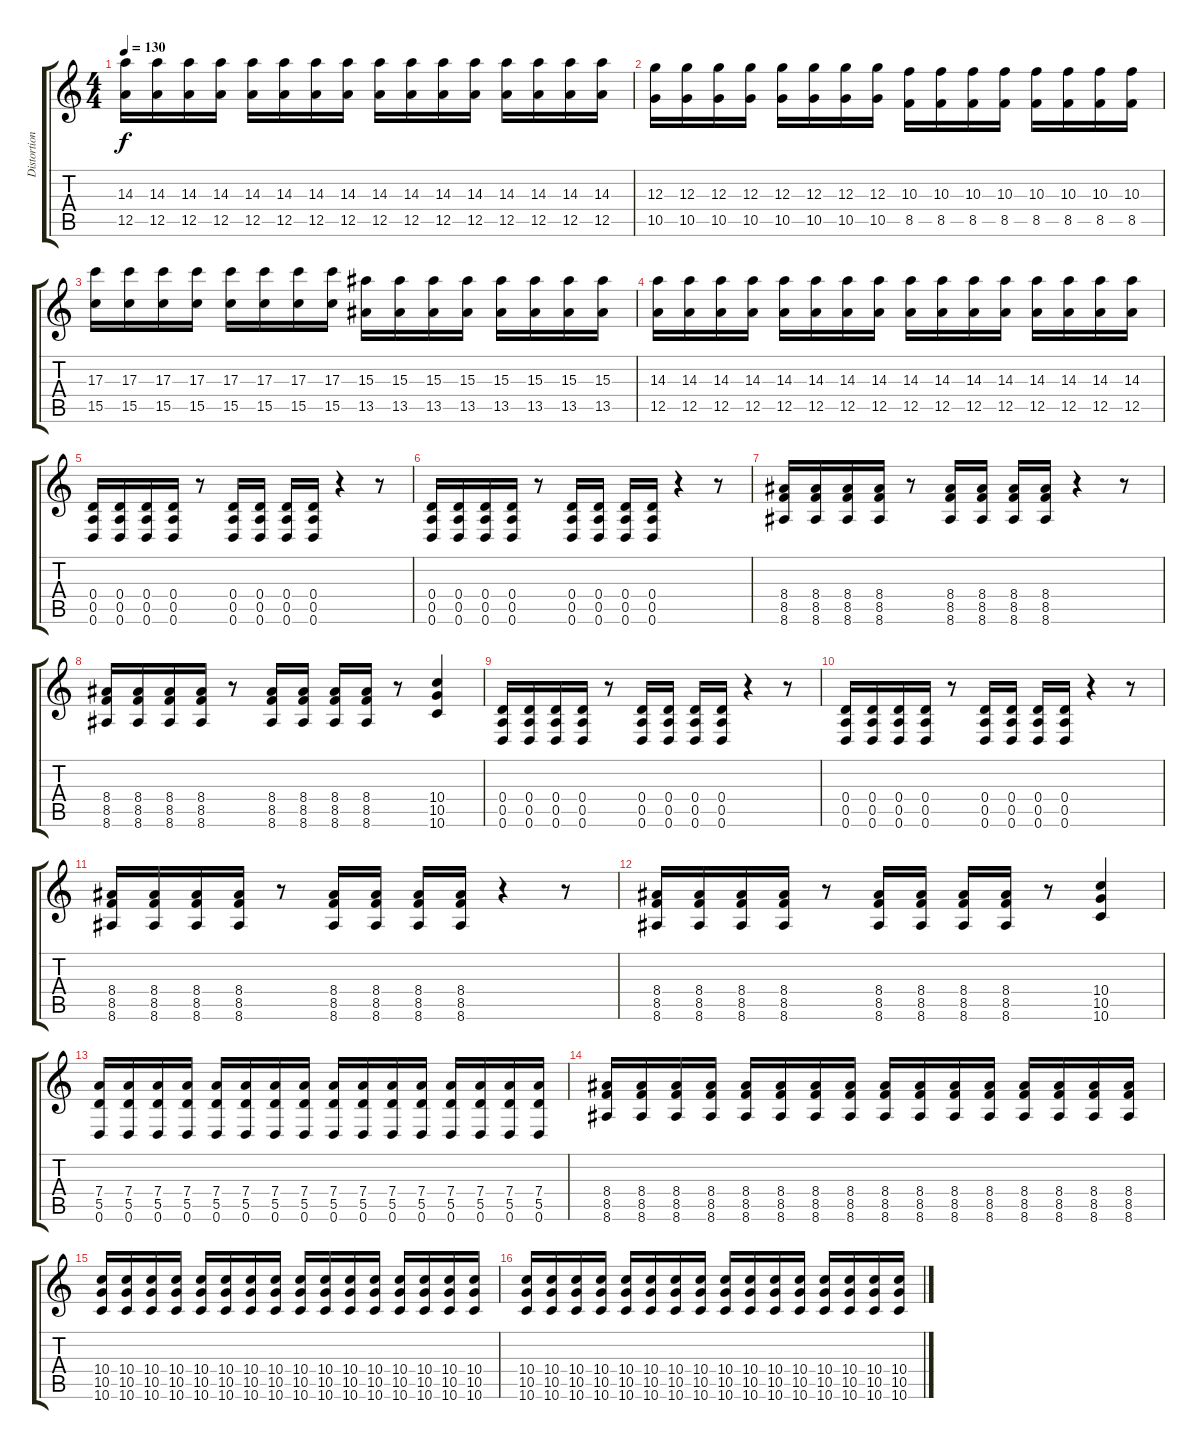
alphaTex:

\track ("Distortion Guitar 1" "Distortion") {instrument distortionguitar}
\staff {score tabs}
\tuning (E4 B3 G3 D3 A2 D2) {hide}
\ts (4 4)
\tempo 130
\clef g2
\ks c
(14.3 12.5).16{dy f} (14.3 12.5).16 (14.3 12.5).16 (14.3 12.5).16 (14.3 12.5).16 (14.3 12.5).16 (14.3 12.5).16 (14.3 12.5).16 (14.3 12.5).16 (14.3 12.5).16 (14.3 12.5).16 (14.3 12.5).16 (14.3 12.5).16 (14.3 12.5).16 (14.3 12.5).16 (14.3 12.5).16 |
(12.3 10.5).16 (12.3 10.5).16 (12.3 10.5).16 (12.3 10.5).16 (12.3 10.5).16 (12.3 10.5).16 (12.3 10.5).16 (12.3 10.5).16 (10.3 8.5).16 (10.3 8.5).16 (10.3 8.5).16 (10.3 8.5).16 (10.3 8.5).16 (10.3 8.5).16 (10.3 8.5).16 (10.3 8.5).16 |
(17.3 15.5).16 (17.3 15.5).16 (17.3 15.5).16 (17.3 15.5).16 (17.3 15.5).16 (17.3 15.5).16 (17.3 15.5).16 (17.3 15.5).16 (15.3 13.5).16 (15.3 13.5).16 (15.3 13.5).16 (15.3 13.5).16 (15.3 13.5).16 (15.3 13.5).16 (15.3 13.5).16 (15.3 13.5).16 |
(14.3 12.5).16 (14.3 12.5).16 (14.3 12.5).16 (14.3 12.5).16 (14.3 12.5).16 (14.3 12.5).16 (14.3 12.5).16 (14.3 12.5).16 (14.3 12.5).16 (14.3 12.5).16 (14.3 12.5).16 (14.3 12.5).16 (14.3 12.5).16 (14.3 12.5).16 (14.3 12.5).16 (14.3 12.5).16 |
(0.4 0.5 0.6).16 (0.4 0.5 0.6).16 (0.4 0.5 0.6).16 (0.4 0.5 0.6).16 r.8 (0.4 0.5 0.6).16 (0.4 0.5 0.6).16 (0.4 0.5 0.6).16 (0.4 0.5 0.6).16 r.4 r.8 |
(0.4 0.5 0.6).16 (0.4 0.5 0.6).16 (0.4 0.5 0.6).16 (0.4 0.5 0.6).16 r.8 (0.4 0.5 0.6).16 (0.4 0.5 0.6).16 (0.4 0.5 0.6).16 (0.4 0.5 0.6).16 r.4 r.8 |
(8.4 8.5 8.6).16 (8.4 8.5 8.6).16 (8.4 8.5 8.6).16 (8.4 8.5 8.6).16 r.8 (8.4 8.5 8.6).16 (8.4 8.5 8.6).16 (8.4 8.5 8.6).16 (8.4 8.5 8.6).16 r.4 r.8 |
(8.4 8.5 8.6).16 (8.4 8.5 8.6).16 (8.4 8.5 8.6).16 (8.4 8.5 8.6).16 r.8 (8.4 8.5 8.6).16 (8.4 8.5 8.6).16 (8.4 8.5 8.6).16 (8.4 8.5 8.6).16 r.8 (10.4 10.5 10.6).4 |
(0.4 0.5 0.6).16 (0.4 0.5 0.6).16 (0.4 0.5 0.6).16 (0.4 0.5 0.6).16 r.8 (0.4 0.5 0.6).16 (0.4 0.5 0.6).16 (0.4 0.5 0.6).16 (0.4 0.5 0.6).16 r.4 r.8 |
(0.4 0.5 0.6).16 (0.4 0.5 0.6).16 (0.4 0.5 0.6).16 (0.4 0.5 0.6).16 r.8 (0.4 0.5 0.6).16 (0.4 0.5 0.6).16 (0.4 0.5 0.6).16 (0.4 0.5 0.6).16 r.4 r.8 |
(8.4 8.5 8.6).16 (8.4 8.5 8.6).16 (8.4 8.5 8.6).16 (8.4 8.5 8.6).16 r.8 (8.4 8.5 8.6).16 (8.4 8.5 8.6).16 (8.4 8.5 8.6).16 (8.4 8.5 8.6).16 r.4 r.8 |
(8.4 8.5 8.6).16 (8.4 8.5 8.6).16 (8.4 8.5 8.6).16 (8.4 8.5 8.6).16 r.8 (8.4 8.5 8.6).16 (8.4 8.5 8.6).16 (8.4 8.5 8.6).16 (8.4 8.5 8.6).16 r.8 (10.4 10.5 10.6).4 |
(7.4 5.5 0.6).16 (7.4 5.5 0.6).16 (7.4 5.5 0.6).16 (7.4 5.5 0.6).16 (7.4 5.5 0.6).16 (7.4 5.5 0.6).16 (7.4 5.5 0.6).16 (7.4 5.5 0.6).16 (7.4 5.5 0.6).16 (7.4 5.5 0.6).16 (7.4 5.5 0.6).16 (7.4 5.5 0.6).16 (7.4 5.5 0.6).16 (7.4 5.5 0.6).16 (7.4 5.5 0.6).16 (7.4 5.5 0.6).16 |
(8.4 8.5 8.6).16 (8.4 8.5 8.6).16 (8.4 8.5 8.6).16 (8.4 8.5 8.6).16 (8.4 8.5 8.6).16 (8.4 8.5 8.6).16 (8.4 8.5 8.6).16 (8.4 8.5 8.6).16 (8.4 8.5 8.6).16 (8.4 8.5 8.6).16 (8.4 8.5 8.6).16 (8.4 8.5 8.6).16 (8.4 8.5 8.6).16 (8.4 8.5 8.6).16 (8.4 8.5 8.6).16 (8.4 8.5 8.6).16 |
(10.4 10.5 10.6).16 (10.4 10.5 10.6).16 (10.4 10.5 10.6).16 (10.4 10.5 10.6).16 (10.4 10.5 10.6).16 (10.4 10.5 10.6).16 (10.4 10.5 10.6).16 (10.4 10.5 10.6).16 (10.4 10.5 10.6).16 (10.4 10.5 10.6).16 (10.4 10.5 10.6).16 (10.4 10.5 10.6).16 (10.4 10.5 10.6).16 (10.4 10.5 10.6).16 (10.4 10.5 10.6).16 (10.4 10.5 10.6).16 |
(10.4 10.5 10.6).16 (10.4 10.5 10.6).16 (10.4 10.5 10.6).16 (10.4 10.5 10.6).16 (10.4 10.5 10.6).16 (10.4 10.5 10.6).16 (10.4 10.5 10.6).16 (10.4 10.5 10.6).16 (10.4 10.5 10.6).16 (10.4 10.5 10.6).16 (10.4 10.5 10.6).16 (10.4 10.5 10.6).16 (10.4 10.5 10.6).16 (10.4 10.5 10.6).16 (10.4 10.5 10.6).16 (10.4 10.5 10.6).16
